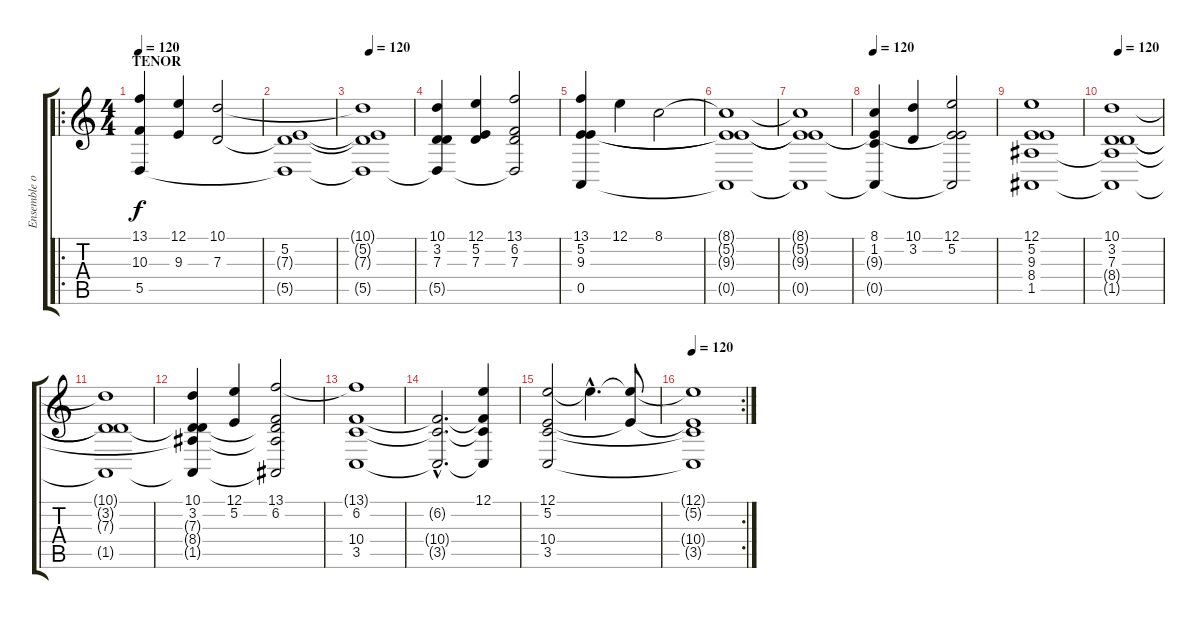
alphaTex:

\track ("Ensemble of silence" "Ensemble o") {instrument stringensemble1}
\staff {score tabs}
\tuning (E4 B3 G3 D3 A2 E2) {hide}
\ro
\ts (4 4)
\section ("" "TENOR")
\tempo 120
\clef g2
\ks c
(13.1 10.3 5.5).4{dy f} (12.1 9.3).4 (10.1 7.3).2 |
(5.2{t} 7.3{t} 5.5{t}).1 |
\tempo 120
(10.1{t} 5.2{t} 7.3{t} 5.5{t}).1 |
(10.1 3.2 7.3 5.5{t}).4 (12.1 5.2 7.3).4 (13.1 6.2 7.3 5.5{t}).2 |
(13.1 5.2 9.3 0.5).4 12.1.4 8.1.2 |
(8.1{t} 5.2{t} 9.3{t} 0.5{t}).1 |
(8.1{t} 5.2{t} 9.3{t} 0.5{t}).1 |
\tempo 120
(8.1 1.2 9.3{t} 0.5{t}).4 (10.1 3.2).4 (12.1 5.2 9.3{t} 0.5{t}).2 |
(12.1 5.2 9.3 8.4 1.5).1 |
\tempo 120
(10.1 3.2 7.3 8.4{t} 1.5{t}).1 |
(10.1{t} 3.2{t} 7.3{t} 1.5{t}).1 |
(10.1 3.2 7.3{t} 8.4{t} 1.5{t}).4 (12.1 5.2).4 (13.1 6.2 7.3{t} 8.4{t} 1.5{t}).2 |
(13.1{t} 6.2 10.4 3.5).1 |
(6.2{hac t} 10.4{hac t} 3.5{hac t}).2{d} (12.1 6.2{t} 10.4{t} 3.5{t}).4 |
(12.1 5.2 10.4 3.5).2 12.1{hac t}.4{d} (12.1{t} 5.2{t}).8 |
\rc 2
\tempo 120
(12.1{t} 5.2{t} 10.4{t} 3.5{t}).1
